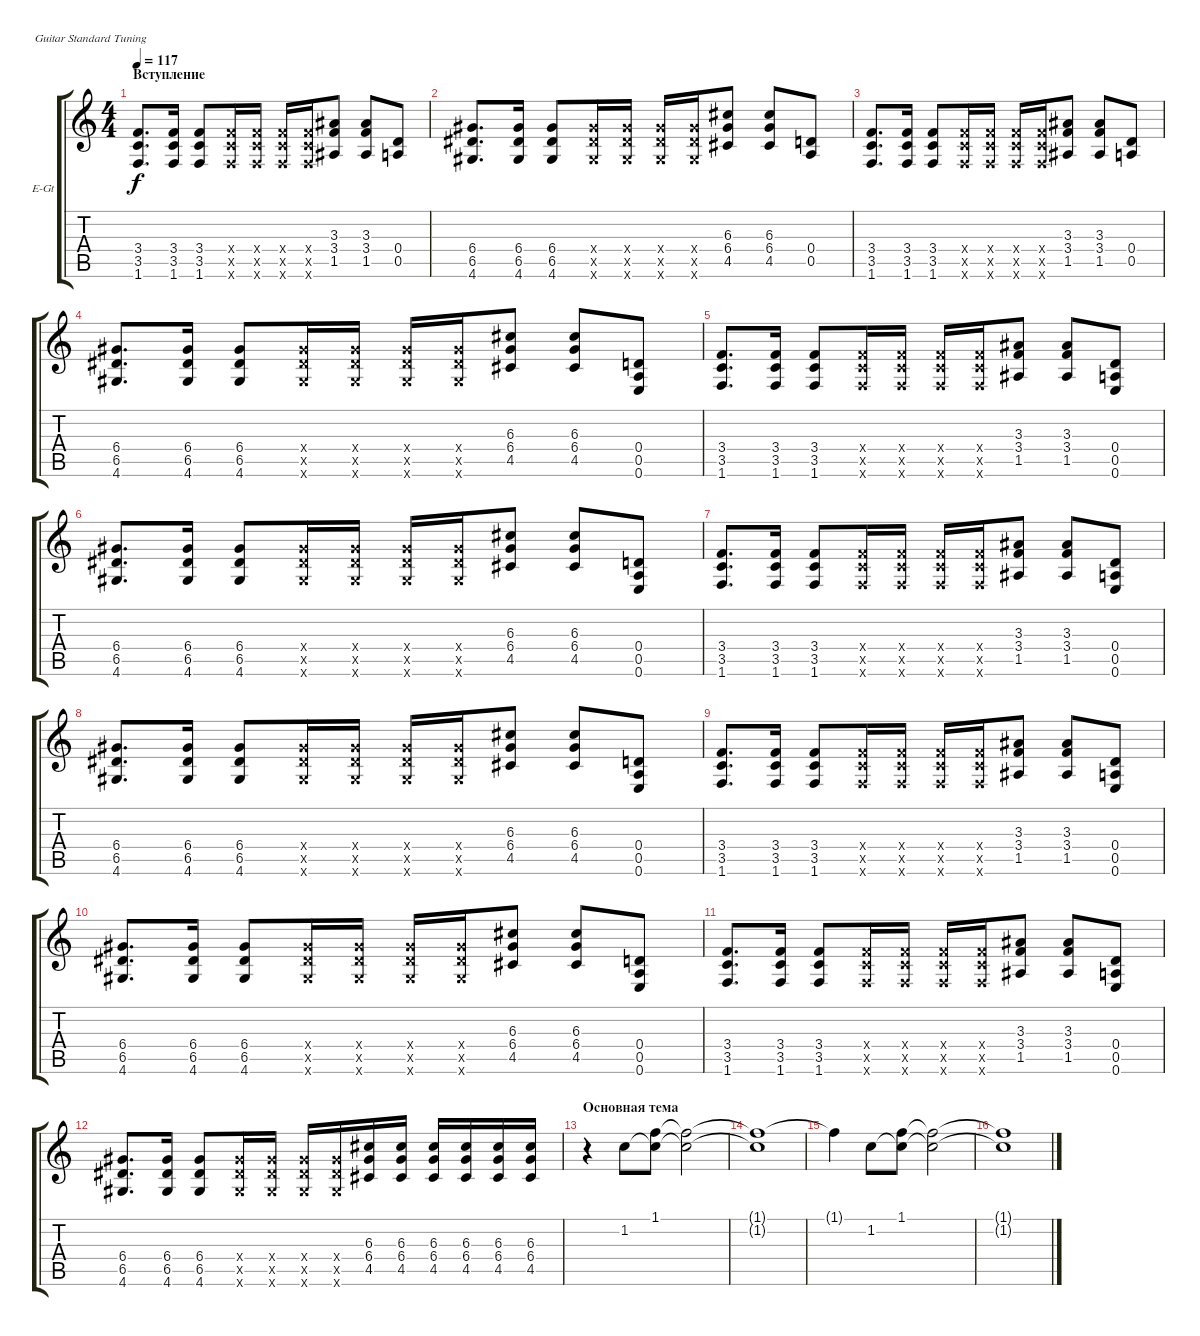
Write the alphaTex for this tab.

\defaultSystemsLayout 4
\bracketExtendMode groupsimilarinstruments
\firstSystemTrackNameOrientation horizontal
\otherSystemsTrackNameOrientation horizontal
\track ("Kurt D. Cobain" "E-Gt") {instrument distortionguitar}
\staff {score tabs}
\tuning (E4 B3 G3 D3 A2 E2)
\ts (4 4)
\section ("" "Вступление")
\tempo 117
\clef g2
\ks c
(3.4 3.5 1.6).8{d dy f instrument distortionguitar} (3.4 3.5 1.6).16 (3.4 3.5 1.6).8 (3.4{x} 3.5{x} 1.6{x}).16 (3.4{x} 3.5{x} 1.6{x}).16 (3.4{x} 3.5{x} 1.6{x}).16 (3.4{x} 3.5{x} 1.6{x}).16 (3.3 3.4 1.5).8 (3.3 3.4 1.5).8 (0.5 0.4).8 |
(6.4 6.5 4.6).8{d} (6.4 6.5 4.6).16 (6.4 6.5 4.6).8 (6.4{x} 6.5{x} 4.6{x}).16 (6.4{x} 6.5{x} 4.6{x}).16 (6.4{x} 6.5{x} 4.6{x}).16 (6.4{x} 6.5{x} 4.6{x}).16 (6.3 6.4 4.5).8 (6.3 6.4 4.5).8 (0.5 0.4).8 |
(3.4 3.5 1.6).8{d} (3.4 3.5 1.6).16 (3.4 3.5 1.6).8 (3.4{x} 3.5{x} 1.6{x}).16 (3.4{x} 3.5{x} 1.6{x}).16 (3.4{x} 3.5{x} 1.6{x}).16 (3.4{x} 3.5{x} 1.6{x}).16 (3.3 3.4 1.5).8 (3.3 3.4 1.5).8 (0.5 0.4).8 |
(6.4 6.5 4.6).8{d} (6.4 6.5 4.6).16 (6.4 6.5 4.6).8 (6.4{x} 6.5{x} 4.6{x}).16 (6.4{x} 6.5{x} 4.6{x}).16 (6.4{x} 6.5{x} 4.6{x}).16 (6.4{x} 6.5{x} 4.6{x}).16 (6.3 6.4 4.5).8 (6.3 6.4 4.5).8 (0.5 0.4 0.6).8 |
(3.4 3.5 1.6).8{d} (3.4 3.5 1.6).16 (3.4 3.5 1.6).8 (3.4{x} 3.5{x} 1.6{x}).16 (3.4{x} 3.5{x} 1.6{x}).16 (3.4{x} 3.5{x} 1.6{x}).16 (3.4{x} 3.5{x} 1.6{x}).16 (3.3 3.4 1.5).8 (3.3 3.4 1.5).8 (0.5 0.4 0.6).8 |
(6.4 6.5 4.6).8{d} (6.4 6.5 4.6).16 (6.4 6.5 4.6).8 (6.4{x} 6.5{x} 4.6{x}).16 (6.4{x} 6.5{x} 4.6{x}).16 (6.4{x} 6.5{x} 4.6{x}).16 (6.4{x} 6.5{x} 4.6{x}).16 (6.3 6.4 4.5).8 (6.3 6.4 4.5).8 (0.5 0.4 0.6).8 |
(3.4 3.5 1.6).8{d} (3.4 3.5 1.6).16 (3.4 3.5 1.6).8 (3.4{x} 3.5{x} 1.6{x}).16 (3.4{x} 3.5{x} 1.6{x}).16 (3.4{x} 3.5{x} 1.6{x}).16 (3.4{x} 3.5{x} 1.6{x}).16 (3.3 3.4 1.5).8 (3.3 3.4 1.5).8 (0.5 0.4 0.6).8 |
(6.4 6.5 4.6).8{d} (6.4 6.5 4.6).16 (6.4 6.5 4.6).8 (6.4{x} 6.5{x} 4.6{x}).16 (6.4{x} 6.5{x} 4.6{x}).16 (6.4{x} 6.5{x} 4.6{x}).16 (6.4{x} 6.5{x} 4.6{x}).16 (6.3 6.4 4.5).8 (6.3 6.4 4.5).8 (0.5 0.4 0.6).8 |
(3.4 3.5 1.6).8{d} (3.4 3.5 1.6).16 (3.4 3.5 1.6).8 (3.4{x} 3.5{x} 1.6{x}).16 (3.4{x} 3.5{x} 1.6{x}).16 (3.4{x} 3.5{x} 1.6{x}).16 (3.4{x} 3.5{x} 1.6{x}).16 (3.3 3.4 1.5).8 (3.3 3.4 1.5).8 (0.5 0.4 0.6).8 |
(6.4 6.5 4.6).8{d} (6.4 6.5 4.6).16 (6.4 6.5 4.6).8 (6.4{x} 6.5{x} 4.6{x}).16 (6.4{x} 6.5{x} 4.6{x}).16 (6.4{x} 6.5{x} 4.6{x}).16 (6.4{x} 6.5{x} 4.6{x}).16 (6.3 6.4 4.5).8 (6.3 6.4 4.5).8 (0.5 0.4 0.6).8 |
(3.4 3.5 1.6).8{d} (3.4 3.5 1.6).16 (3.4 3.5 1.6).8 (3.4{x} 3.5{x} 1.6{x}).16 (3.4{x} 3.5{x} 1.6{x}).16 (3.4{x} 3.5{x} 1.6{x}).16 (3.4{x} 3.5{x} 1.6{x}).16 (3.3 3.4 1.5).8 (3.3 3.4 1.5).8 (0.5 0.4 0.6).8 |
(6.4 6.5 4.6).8{d} (6.4 6.5 4.6).16 (6.4 6.5 4.6).8 (6.4{x} 6.5{x} 4.6{x}).16 (6.4{x} 6.5{x} 4.6{x}).16 (6.4{x} 6.5{x} 4.6{x}).16 (6.4{x} 6.5{x} 4.6{x}).16 (6.3 6.4 4.5).16 (6.3 6.4 4.5).16 (6.3 6.4 4.5).16 (6.3 6.4 4.5).16 (6.3 6.4 4.5).16 (6.3 6.4 4.5).16 |
\section ("" "Основная тема")
r.4 1.2.8 (1.1 1.2{t}).8 (1.1{t} 1.2{t}).2 |
(1.1{t} 1.2{t}).1 |
1.1{t}.4 1.2.8 (1.1 1.2{t}).8 (1.1{t} 1.2{t}).2 |
(1.1{t} 1.2{t}).1
